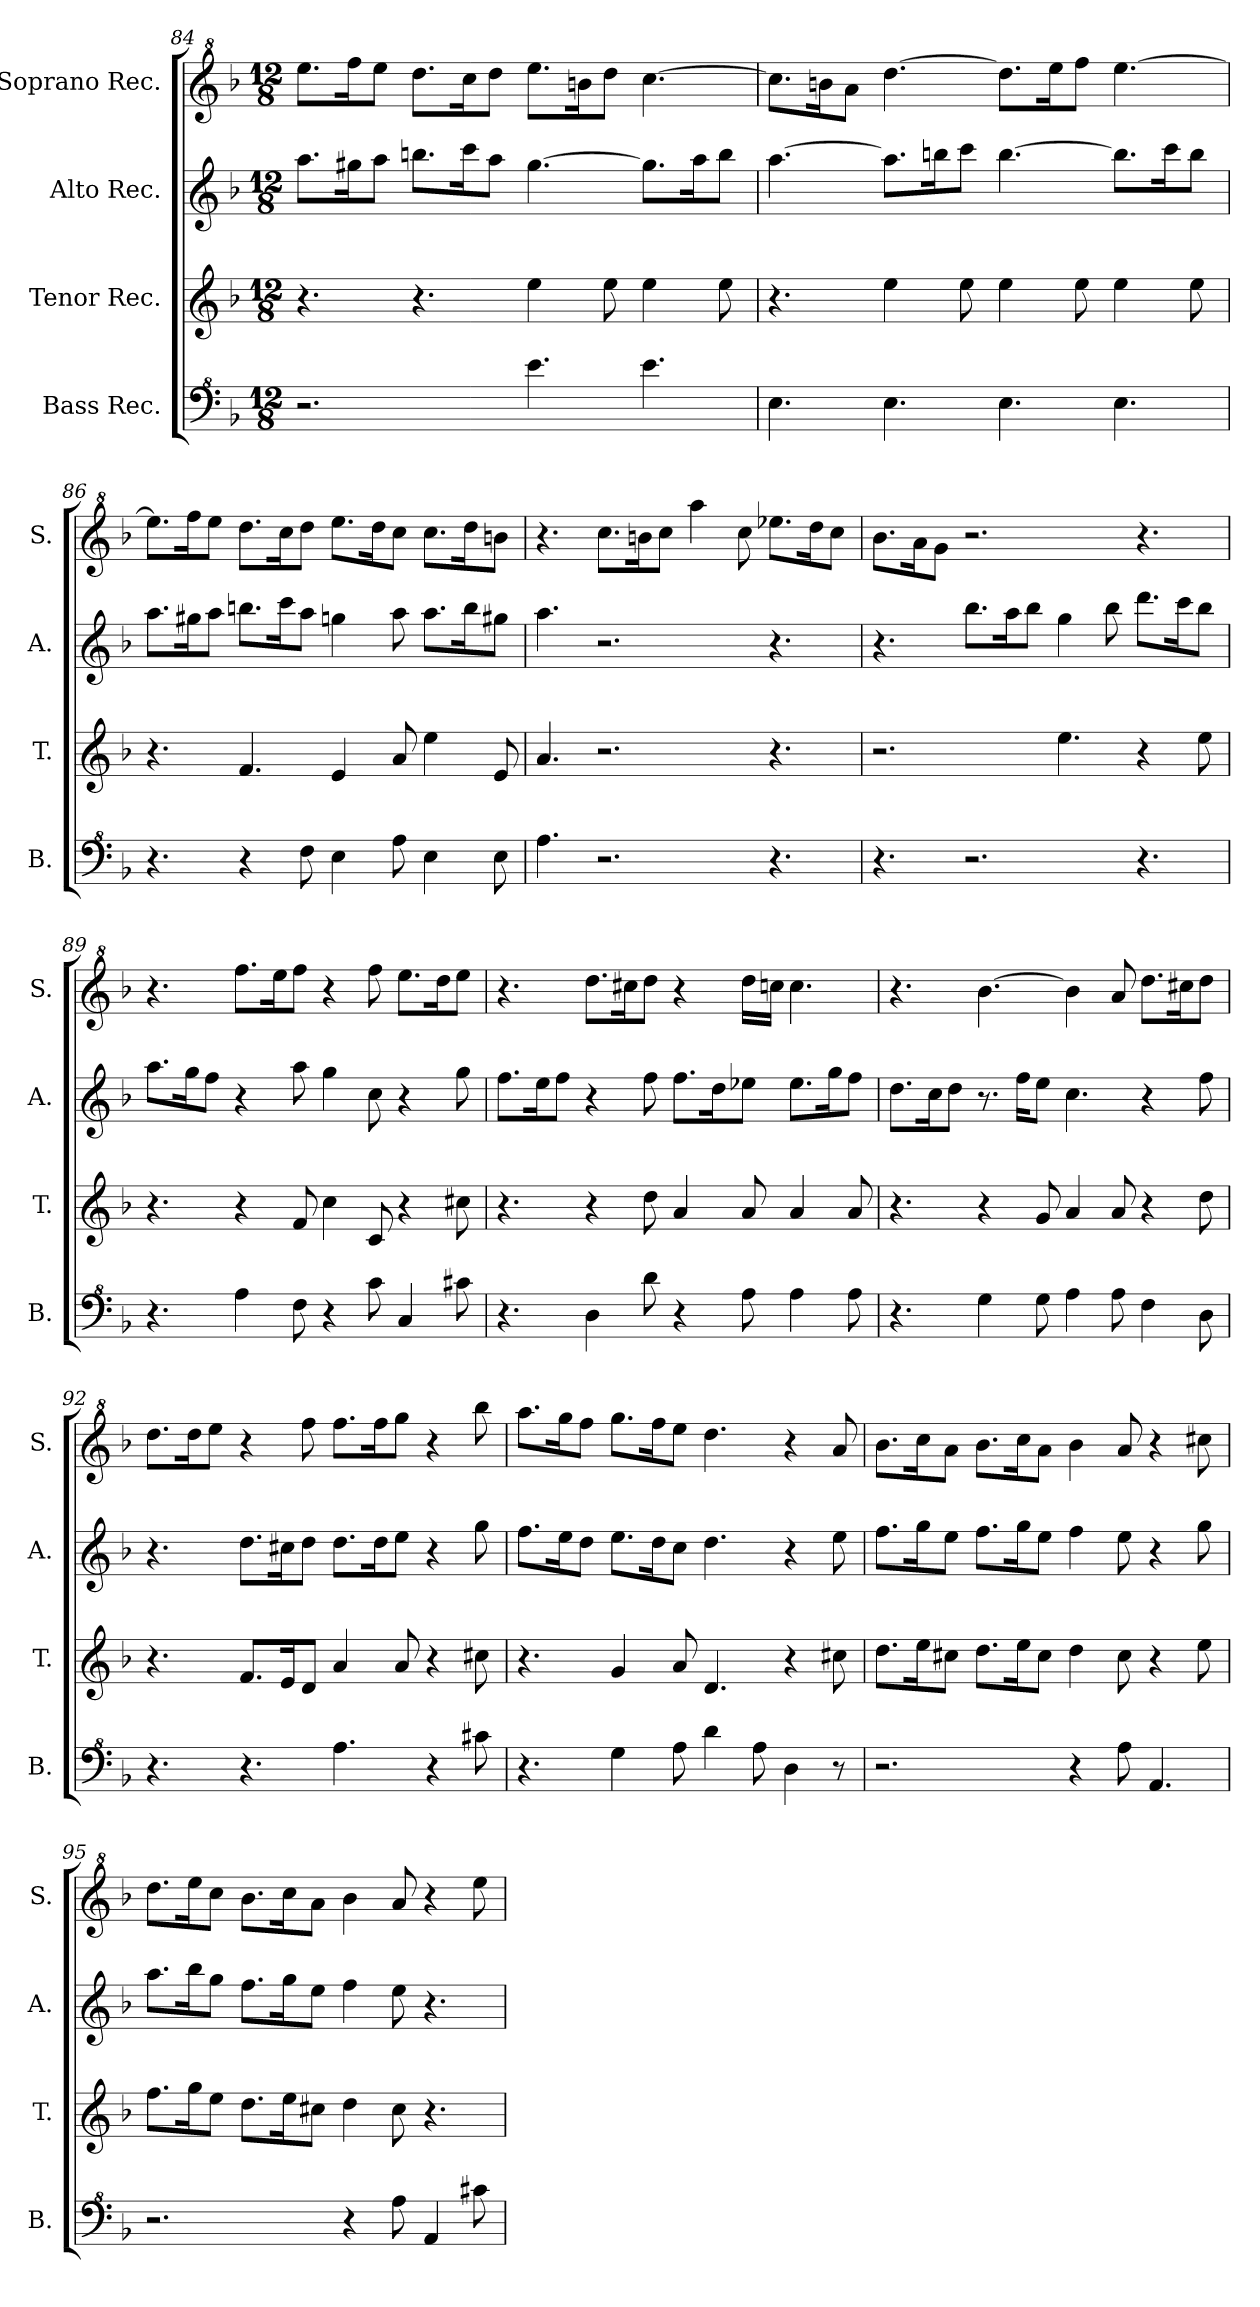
**kern	**kern	**kern	**kern
*part4	*part3	*part2	*part1
*staff4	*staff3	*staff2	*staff1
*I"Bass Rec.	*I"Tenor Rec.	*I"Alto Rec.	*I"Soprano Rec.
*I'B.	*I'T.	*I'A.	*I'S.
!!LO:PB:g=z
*clefF^4	*clefG2	*clefG2	*clefG^2
*k[b-]	*k[b-]	*k[b-]	*k[b-]
*M12/8	*M12/8	*M12/8	*M12/8
=84	=84	=84	=84
2.r	4.r	8.aa\L	8.eee\L
.	.	16gg#X\K	16fff\K
.	.	8aa\J	8eee\J
.	4.r	8.bbn\L	8.ddd\L
.	.	16ccc\K	16ccc\K
.	.	8aa\J	8ddd\J
4.ee\	4ee\	[4.gg#\	8.eee\L
.	.	.	16bbn\K
.	8ee\	.	8ddd\J
4.ee\	4ee\	8.gg#\L]	[4.ccc\
.	.	16aa\K	.
.	8ee\	8bb\J	.
=85	=85	=85	=85
4.e\	4.r	[4.aa\	8.ccc\L]
.	.	.	16bbn\K
.	.	.	8aa\J
4.e\	4ee\	8.aa\L]	[4.ddd\
.	.	16bbn\K	.
.	8ee\	8ccc\J	.
4.e\	4ee\	[4.bb\	8.ddd\L]
.	.	.	16eee\K
.	8ee\	.	8fff\J
4.e\	4ee\	8.bb\L]	[4.eee\
.	.	16ccc\K	.
.	8ee\	8bb\J	.
=86	=86	=86	=86
4.r	4.r	8.aa\L	8.eee\L]
.	.	16gg#X\K	16fff\K
.	.	8aa\J	8eee\J
4r	4.f/	8.bbn\L	8.ddd\L
.	.	16ccc\K	16ccc\K
8f\	.	8aa\J	8ddd\J
4e\	4e/	4ggn\	8.eee\L
.	.	.	16ddd\K
8a\	8a/	8aa\	8ccc\J
4e\	4ee\	8.aa\L	8.ccc\L
.	.	16bb\K	16ddd\K
8e\	8e/	8gg#X\J	8bbn\J
!!LO:LB:g=z
=87	=87	=87	=87
4.a\	4.a/	4.aa\	4.r
2.r	2.r	2.r	8.ccc\L
.	.	.	16bbn\K
.	.	.	8ccc\J
.	.	.	4aaa\
.	.	.	8ccc\
4.r	4.r	4.r	8.eee-X\L
.	.	.	16ddd\K
.	.	.	8ccc\J
=88	=88	=88	=88
4.r	2.r	4.r	8.bb-\L
.	.	.	16aa\K
.	.	.	8gg\J
2.r	.	8.bb-\L	2.r
.	.	16aa\K	.
.	.	8bb-\J	.
.	4.ee\	4gg\	.
.	.	8bb-\	.
4.r	4r	8.ddd\L	4.r
.	.	16ccc\K	.
.	8ee\	8bb-\J	.
=89	=89	=89	=89
4.r	4.r	8.aa\L	4.r
.	.	16gg\K	.
.	.	8ff\J	.
4a\	4r	4r	8.fff\L
.	.	.	16eee\K
8f\	8f/	8aa\	8fff\J
4r	4cc\	4gg\	4r
8cc\	8c/	8cc\	8fff\
4c/	4r	4r	8.eee\L
.	.	.	16ddd\K
8cc#X\	8cc#X\	8gg\	8eee\J
=90	=90	=90	=90
4.r	4.r	8.ff\L	4.r
.	.	16ee\K	.
.	.	8ff\J	.
4d\	4r	4r	8.ddd\L
.	.	.	16ccc#X\K
8dd\	8dd\	8ff\	8ddd\J
4r	4a/	8.ff\L	4r
.	.	16dd\K	.
8a\	8a/	8ee-X\J	16ddd\LL
.	.	.	16cccn\JJ
4a\	4a/	8.ee-\L	4.ccc\
.	.	16gg\K	.
8a\	8a/	8ff\J	.
!!LO:LB:g=z
=91	=91	=91	=91
4.r	4.r	8.dd\L	4.r
.	.	16cc\K	.
.	.	8dd\J	.
4g\	4r	8.r	[4.bb-\
.	.	16ff\KL	.
8g\	8g/	8ee\J	.
4a\	4a/	4.cc\	4bb-\]
8a\	8a/	.	8aa/
4f\	4r	4r	8.ddd\L
.	.	.	16ccc#X\K
8d\	8dd\	8ff\	8ddd\J
=92	=92	=92	=92
4.r	4.r	4.r	8.ddd\L
.	.	.	16ddd\K
.	.	.	8eee\J
4.r	8.f/L	8.dd\L	4r
.	16e/K	16cc#X\K	.
.	8d/J	8dd\J	8fff\
4.a\	4a/	8.dd\L	8.fff\L
.	.	16dd\K	16fff\K
.	8a/	8ee\J	8ggg\J
4r	4r	4r	4r
8cc#X\	8cc#X\	8gg\	8bbb-\
=93	=93	=93	=93
4.r	4.r	8.ff\L	8.aaa\L
.	.	16ee\K	16ggg\K
.	.	8dd\J	8fff\J
4g\	4g/	8.ee\L	8.ggg\L
.	.	16dd\K	16fff\K
8a\	8a/	8cc\J	8eee\J
4dd\	4.d/	4.dd\	4.ddd\
8a\	.	.	.
4d\	4r	4r	4r
8r	8cc#X\	8ee\	8aa/
=94	=94	=94	=94
2.r	8.dd\L	8.ff\L	8.bb-\L
.	16ee\K	16gg\K	16ccc\K
.	8cc#X\J	8ee\J	8aa\J
.	8.dd\L	8.ff\L	8.bb-\L
.	16ee\K	16gg\K	16ccc\K
.	8cc#\J	8ee\J	8aa\J
4r	4dd\	4ff\	4bb-\
8a\	8cc#\	8ee\	8aa/
4.A/	4r	4r	4r
.	8ee\	8gg\	8ccc#X\
!!LO:LB:g=z
=95	=95	=95	=95
2.r	8.ff\L	8.aa\L	8.ddd\L
.	16gg\K	16bb-\K	16eee\K
.	8ee\J	8gg\J	8ccc\J
.	8.dd\L	8.ff\L	8.bb-\L
.	16ee\K	16gg\K	16ccc\K
.	8cc#X\J	8ee\J	8aa\J
4r	4dd\	4ff\	4bb-\
8a\	8cc#\	8ee\	8aa/
4A/	4.r	4.r	4r
8cc#X\	.	.	8eee\
=	=	=	=
*-	*-	*-	*-
